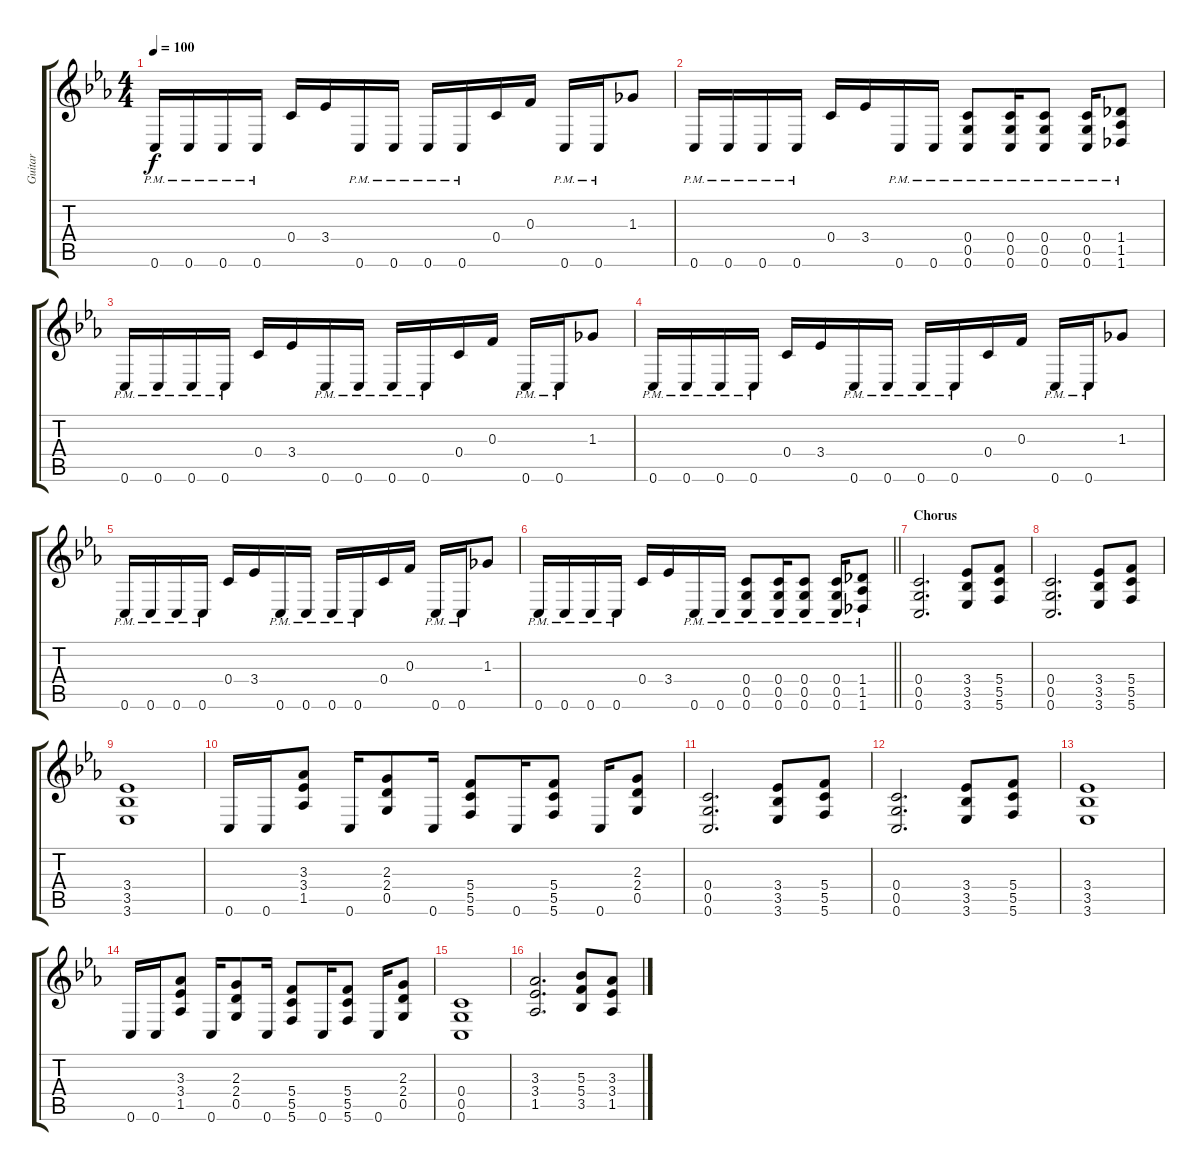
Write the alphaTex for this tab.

\track ("Guitar" "Guitar") {instrument distortionguitar}
\staff {score tabs}
\tuning (D4 A3 F3 C3 G2 C2) {hide}
\ts (4 4)
\tempo 100
\clef g2
\ks eb
0.6{pm}.16{dy f} 0.6{pm}.16 0.6{pm}.16 0.6{pm}.16 0.4.16 3.4.16 0.6{pm}.16 0.6{pm}.16 0.6{pm}.16 0.6{pm}.16 0.4.16 0.3.16 0.6{pm}.16 0.6{pm}.16 1.3.8 |
0.6{pm}.16 0.6{pm}.16 0.6{pm}.16 0.6{pm}.16 0.4.16 3.4.16 0.6{pm}.16 0.6{pm}.16 (0.4{pm} 0.5{pm} 0.6{pm}).8 (0.4{pm} 0.5{pm} 0.6{pm}).16 (0.4{pm} 0.5{pm} 0.6{pm}).8 (0.4{pm} 0.5{pm} 0.6{pm}).16 (1.4{pm} 1.5{pm} 1.6{pm}).8 |
0.6{pm}.16 0.6{pm}.16 0.6{pm}.16 0.6{pm}.16 0.4.16 3.4.16 0.6{pm}.16 0.6{pm}.16 0.6{pm}.16 0.6{pm}.16 0.4.16 0.3.16 0.6{pm}.16 0.6{pm}.16 1.3.8 |
0.6{pm}.16 0.6{pm}.16 0.6{pm}.16 0.6{pm}.16 0.4.16 3.4.16 0.6{pm}.16 0.6{pm}.16 0.6{pm}.16 0.6{pm}.16 0.4.16 0.3.16 0.6{pm}.16 0.6{pm}.16 1.3.8 |
0.6{pm}.16 0.6{pm}.16 0.6{pm}.16 0.6{pm}.16 0.4.16 3.4.16 0.6{pm}.16 0.6{pm}.16 0.6{pm}.16 0.6{pm}.16 0.4.16 0.3.16 0.6{pm}.16 0.6{pm}.16 1.3.8 |
\barLineRight lightlight
0.6{pm}.16 0.6{pm}.16 0.6{pm}.16 0.6{pm}.16 0.4.16 3.4.16 0.6{pm}.16 0.6{pm}.16 (0.4{pm} 0.5{pm} 0.6{pm}).8 (0.4{pm} 0.5{pm} 0.6{pm}).16 (0.4{pm} 0.5{pm} 0.6{pm}).8 (0.4{pm} 0.5{pm} 0.6{pm}).16 (1.4{pm} 1.5{pm} 1.6{pm}).8 |
\section ("" "Chorus")
(0.4 0.5 0.6).2{d} (3.4 3.5 3.6).8 (5.4 5.5 5.6).8 |
(0.4 0.5 0.6).2{d} (3.4 3.5 3.6).8 (5.4 5.5 5.6).8 |
(3.4 3.5 3.6).1 |
0.6.16 0.6.16 (3.3 3.4 1.5).8 0.6.16 (2.3 2.4 0.5).8 0.6.16 (5.4 5.5 5.6).8 0.6.16 (5.4 5.5 5.6).8 0.6.16 (2.3 2.4 0.5).8 |
(0.4 0.5 0.6).2{d} (3.4 3.5 3.6).8 (5.4 5.5 5.6).8 |
(0.4 0.5 0.6).2{d} (3.4 3.5 3.6).8 (5.4 5.5 5.6).8 |
(3.4 3.5 3.6).1 |
0.6.16 0.6.16 (3.3 3.4 1.5).8 0.6.16 (2.3 2.4 0.5).8 0.6.16 (5.4 5.5 5.6).8 0.6.16 (5.4 5.5 5.6).8 0.6.16 (2.3 2.4 0.5).8 |
(0.4 0.5 0.6).1 |
(3.3 3.4 1.5).2{d} (5.3 5.4 3.5).8 (3.3 3.4 1.5).8
